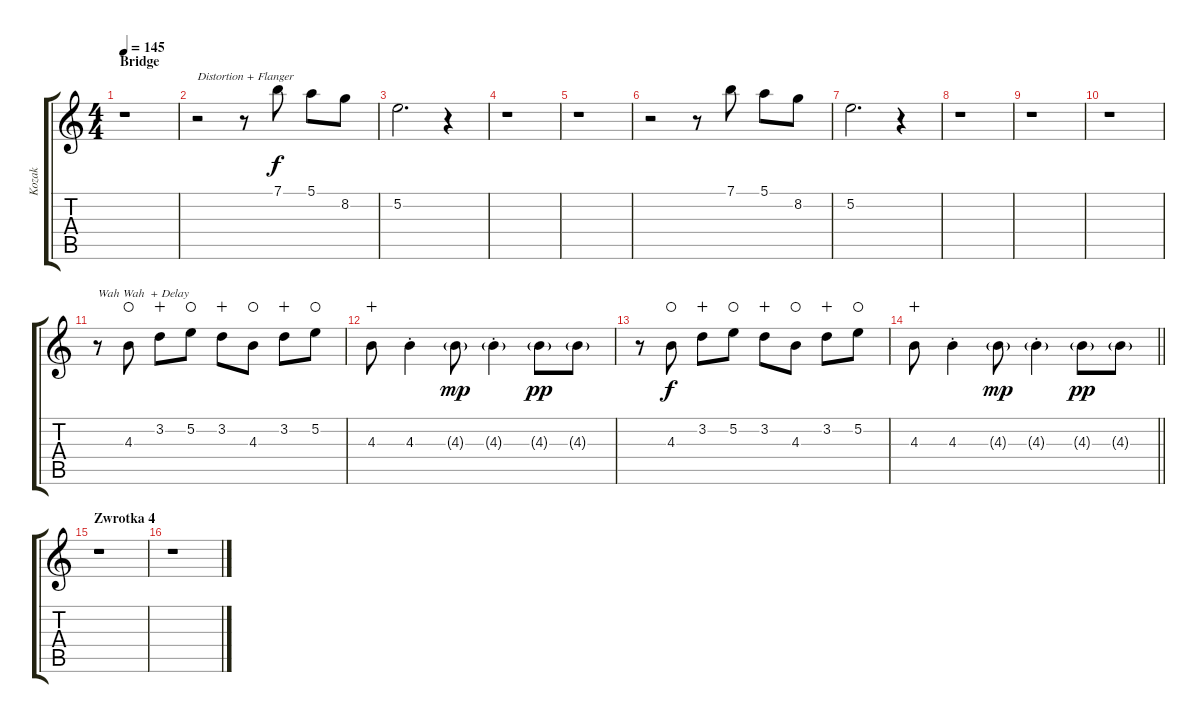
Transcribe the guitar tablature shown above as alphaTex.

\track ("Kozak" "Kozak") {instrument electricguitarjazz}
\staff {score tabs}
\tuning (E4 B3 G3 D3 A2 E2) {hide}
\ts (4 4)
\section ("" "Bridge")
\tempo 145
\clef g2
\ks c
r.1{dy f volume 5 instrument distortionguitar} |
r.2{txt "Distortion + Flanger"} r.8 7.1.8 5.1.8 8.2.8 |
5.2.2{d} r.4 |
r.1 |
r.1 |
r.2 r.8 7.1.8 5.1.8 8.2.8 |
5.2.2{d} r.4 |
r.1 |
r.1 |
r.1 |
r.8{txt "Wah Wah  + Delay" volume 9 instrument electricguitarjazz} 4.3.8{waho} 3.2.8{wahc} 5.2.8{waho} 3.2.8{wahc} 4.3.8{waho} 3.2.8{wahc} 5.2.8{waho} |
4.3.8{wahc} 4.3{st}.4 4.3{g}.8{dy mp} 4.3{g st}.4 4.3{g}.8{dy pp} 4.3{g}.8 |
r.8 4.3.8{dy f waho} 3.2.8{wahc} 5.2.8{waho} 3.2.8{wahc} 4.3.8{waho} 3.2.8{wahc} 5.2.8{waho} |
\barLineRight lightlight
4.3.8{wahc} 4.3{st}.4 4.3{g}.8{dy mp} 4.3{g st}.4 4.3{g}.8{dy pp} 4.3{g}.8 |
\section ("" "Zwrotka 4")
r.1 |
r.1
